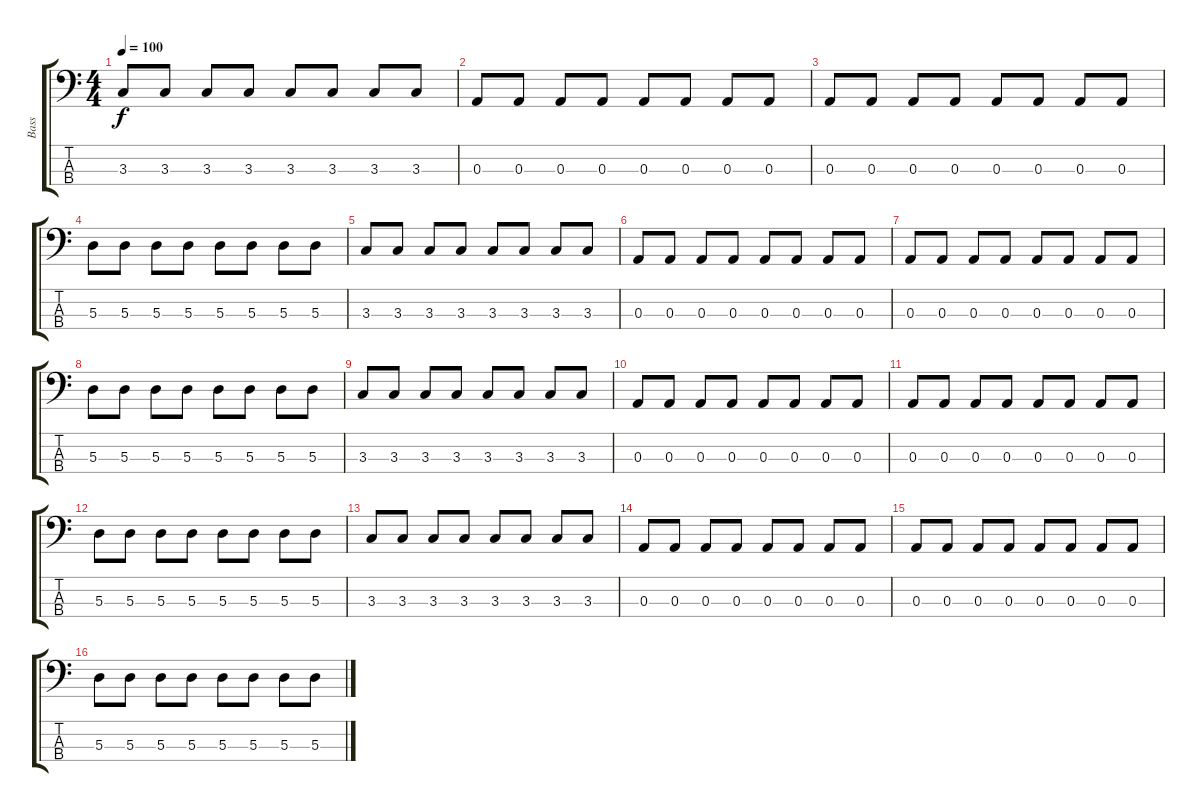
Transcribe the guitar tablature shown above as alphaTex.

\track ("Bass" "Bass") {instrument electricbasspick}
\staff {score tabs}
\tuning (G2 D2 A1 E1) {hide}
\ts (4 4)
\tempo 100
\clef f4
\ks c
3.3.8{dy f} 3.3.8 3.3.8 3.3.8 3.3.8 3.3.8 3.3.8 3.3.8 |
0.3.8 0.3.8 0.3.8 0.3.8 0.3.8 0.3.8 0.3.8 0.3.8 |
0.3.8 0.3.8 0.3.8 0.3.8 0.3.8 0.3.8 0.3.8 0.3.8 |
5.3.8 5.3.8 5.3.8 5.3.8 5.3.8 5.3.8 5.3.8 5.3.8 |
3.3.8 3.3.8 3.3.8 3.3.8 3.3.8 3.3.8 3.3.8 3.3.8 |
0.3.8 0.3.8 0.3.8 0.3.8 0.3.8 0.3.8 0.3.8 0.3.8 |
0.3.8 0.3.8 0.3.8 0.3.8 0.3.8 0.3.8 0.3.8 0.3.8 |
5.3.8 5.3.8 5.3.8 5.3.8 5.3.8 5.3.8 5.3.8 5.3.8 |
3.3.8 3.3.8 3.3.8 3.3.8 3.3.8 3.3.8 3.3.8 3.3.8 |
0.3.8 0.3.8 0.3.8 0.3.8 0.3.8 0.3.8 0.3.8 0.3.8 |
0.3.8 0.3.8 0.3.8 0.3.8 0.3.8 0.3.8 0.3.8 0.3.8 |
5.3.8 5.3.8 5.3.8 5.3.8 5.3.8 5.3.8 5.3.8 5.3.8 |
3.3.8 3.3.8 3.3.8 3.3.8 3.3.8 3.3.8 3.3.8 3.3.8 |
0.3.8 0.3.8 0.3.8 0.3.8 0.3.8 0.3.8 0.3.8 0.3.8 |
0.3.8 0.3.8 0.3.8 0.3.8 0.3.8 0.3.8 0.3.8 0.3.8 |
5.3.8 5.3.8 5.3.8 5.3.8 5.3.8 5.3.8 5.3.8 5.3.8
